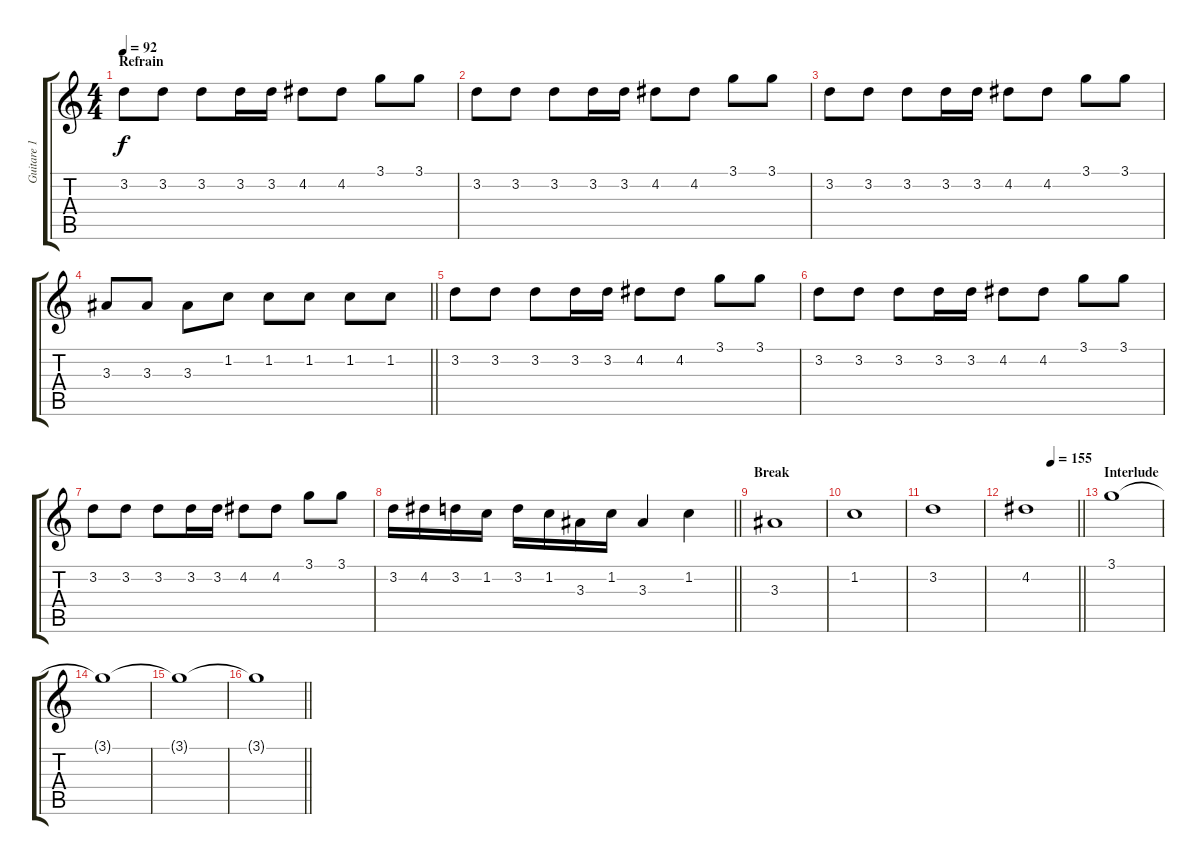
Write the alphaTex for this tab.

\track ("Guitare 1" "Guitare 1") {instrument distortionguitar}
\staff {score tabs}
\tuning (E4 B3 G3 D3 A2 E2) {hide}
\ts (4 4)
\section ("" "Refrain")
\tempo 92
\clef g2
\ks c
3.2.8{dy f} 3.2.8 3.2.8 3.2.16 3.2.16 4.2.8 4.2.8 3.1.8 3.1.8 |
3.2.8 3.2.8 3.2.8 3.2.16 3.2.16 4.2.8 4.2.8 3.1.8 3.1.8 |
3.2.8 3.2.8 3.2.8 3.2.16 3.2.16 4.2.8 4.2.8 3.1.8 3.1.8 |
\barLineRight lightlight
3.3.8 3.3.8 3.3.8 1.2.8 1.2.8 1.2.8 1.2.8 1.2.8 |
3.2.8 3.2.8 3.2.8 3.2.16 3.2.16 4.2.8 4.2.8 3.1.8 3.1.8 |
3.2.8 3.2.8 3.2.8 3.2.16 3.2.16 4.2.8 4.2.8 3.1.8 3.1.8 |
3.2.8 3.2.8 3.2.8 3.2.16 3.2.16 4.2.8 4.2.8 3.1.8 3.1.8 |
\barLineRight lightlight
3.2.16 4.2.16 3.2.16 1.2.16 3.2.16 1.2.16 3.3.16 1.2.16 3.3.4 1.2.4 |
\section ("" "Break")
3.3.1 |
1.2.1 |
3.2.1 |
\tempo (155 0.5)
\barLineRight lightlight
4.2.1 |
\section ("" "Interlude")
3.1.1 |
3.1{t}.1 |
3.1{t}.1 |
\barLineRight lightlight
3.1{t}.1
